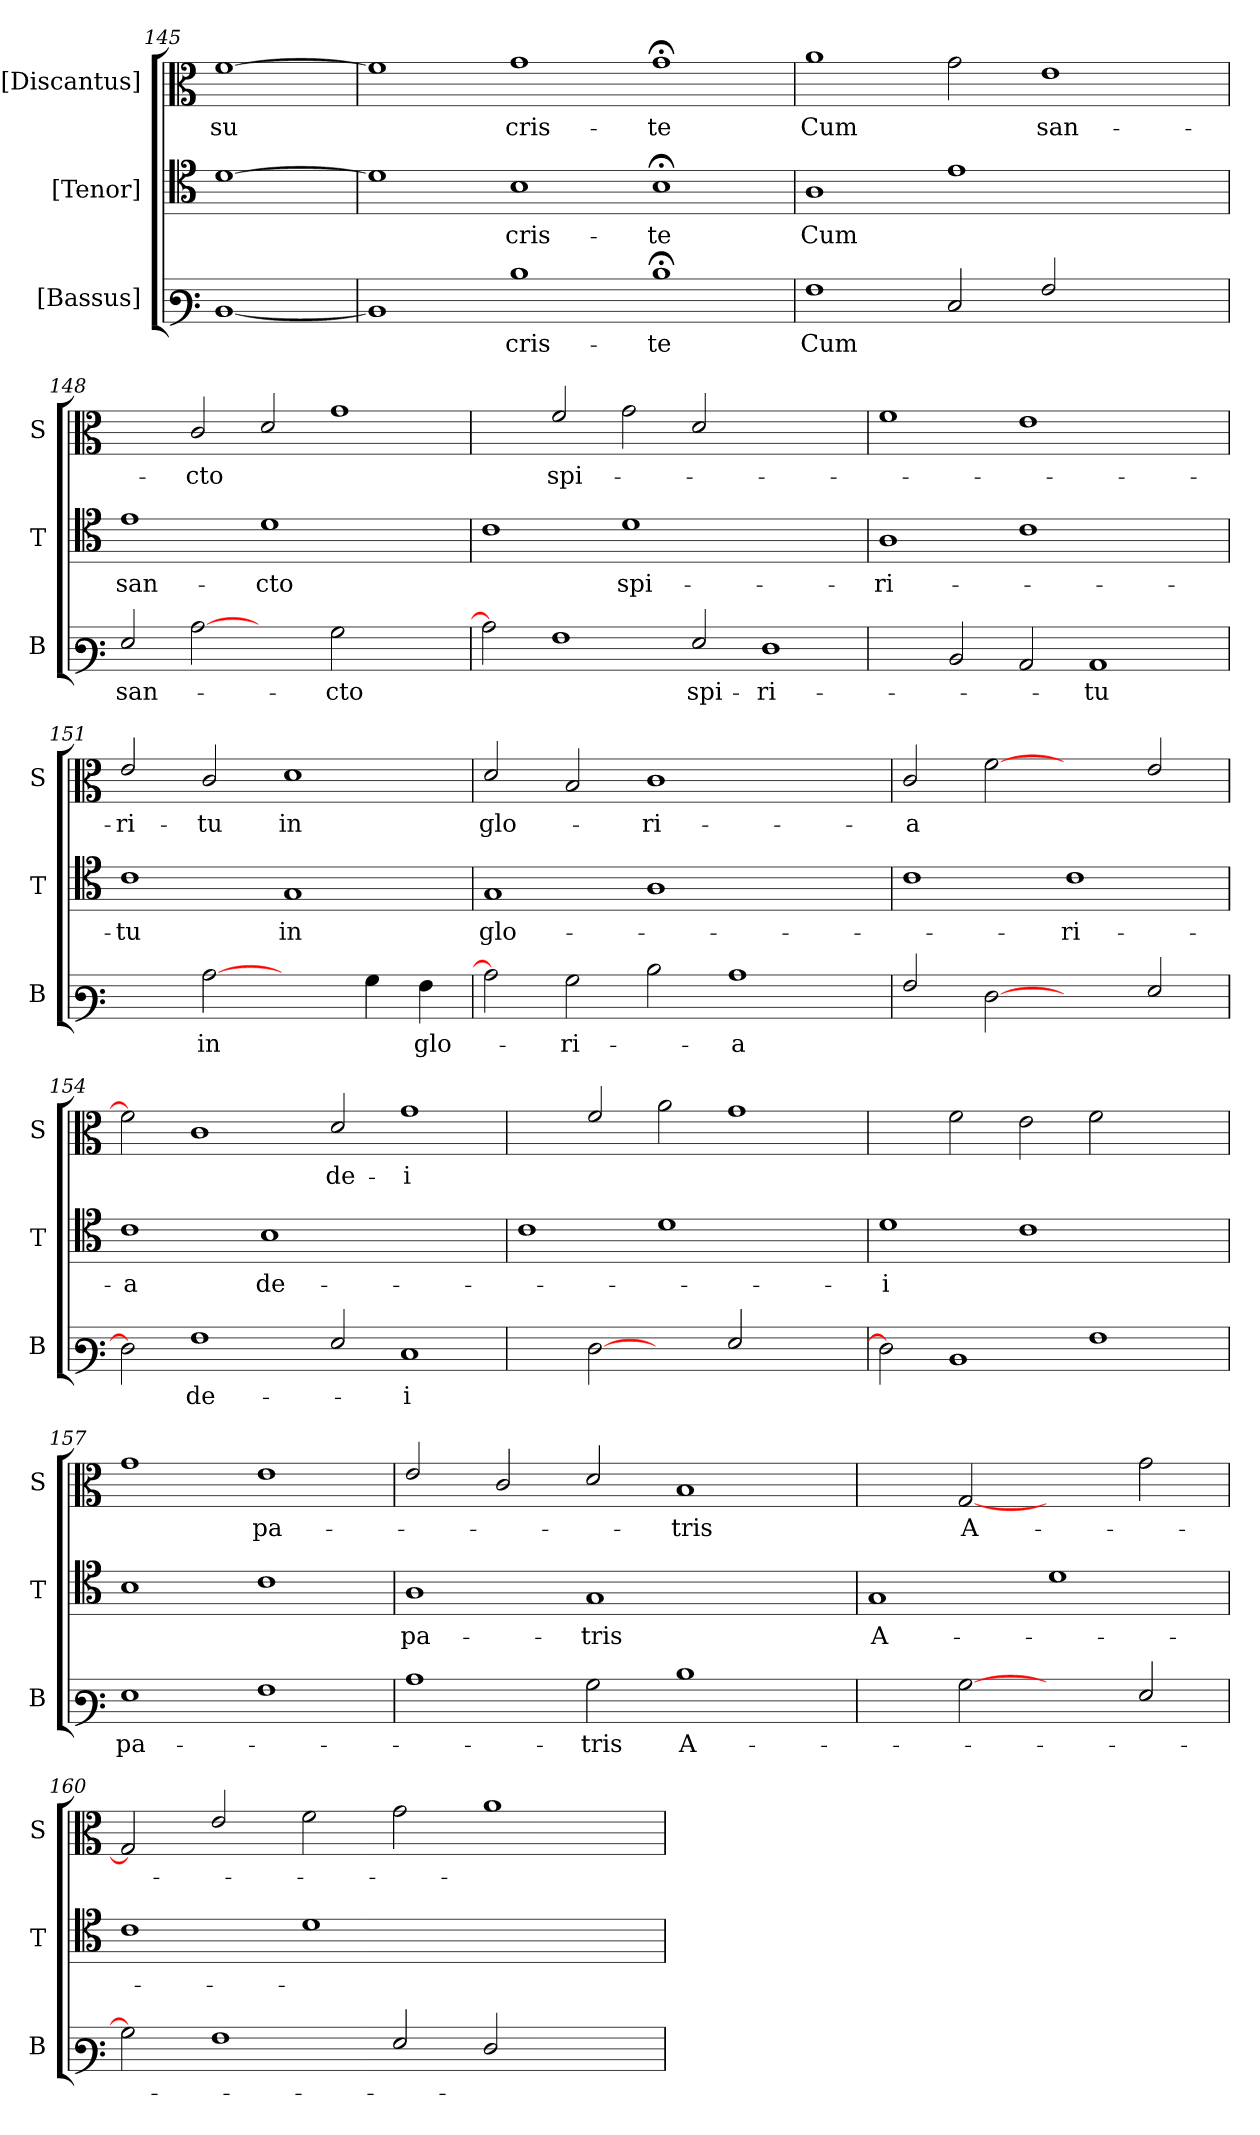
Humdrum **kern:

**kern	**text	**kern	**text	**kern	**text
*part3	*part3	*part2	*part2	*part1	*part1
*staff3	*staff3	*staff2	*staff2	*staff1	*staff1
*I"[Bassus]	*	*I"[Tenor]	*	*I"[Discantus]	*
*I'B	*	*I'T	*	*I'S	*
*clefF3	*	*clefC4	*	*clefC3	*
*k[]	*	*k[]	*	*k[]	*
*C:	*	*C:	*	*C:	*
=145	=145	=145	=145	=145	=145
[1D	.	[1d	.	[1f	-su
=146	=146	=146	=146	=146	=146
1D]	.	1d]	.	1f]	.
1d	cris-	1B	cris-	1g	cris-
1d;<	-te	1B;<	-te	1g;<	-te
=147	=147	=147	=147	=147	=147
1A	Cum	1A	Cum	1a	Cum
2E/	.	1e	.	2g\	.
2A/	.	.	.	1e	san-
2ryy	.	2ryy	.	.	.
=148	=148	=148	=148	=148	=148
2G/	san-	1e	san-	2ryy	.
[2c	.	.	.	2c/	-cto
2ryy	.	1d	-cto	2d/	.
2B\	-cto	.	.	1g	.
2ryy	.	2ryy	.	.	.
=149	=149	=149	=149	=149	=149
2c]	.	1c	.	2ryy	.
1A	.	.	.	2f/	spi-
.	.	1d	spi-	2g\	.
2G/	spi-	.	.	2d/	.
1F	-ri-	1ryy	.	1ryy	.
=150	=150	=150	=150	=150	=150
2ryy	.	1A	-ri-	1f	.
2D/	.	.	.	.	.
2C/	.	1c	.	1e	.
1C	-tu	.	.	.	.
.	.	2ryy	.	2ryy	.
=151	=151	=151	=151	=151	=151
2ryy	.	1c	-tu	2e/	-ri-
[2c	in	.	.	2c/	-tu
2ryy	.	1G	in	1d	in
4B\	.	.	.	.	.
4A\	glo-	.	.	.	.
=152	=152	=152	=152	=152	=152
2c]	.	1G	glo-	2d/	glo-
2B\	-ri-	.	.	2B/	.
2d\	.	1A	.	1c	-ri-
1c	-a	.	.	.	.
.	.	2ryy	.	2ryy	.
=153	=153	=153	=153	=153	=153
2A/	.	1c	.	2c/	-a
[2F	.	.	.	[2f	.
2ryy	.	1c	-ri-	2ryy	.
2G/	.	.	.	2e/	.
=154	=154	=154	=154	=154	=154
2F]	.	1c	-a	2f]	.
1A	de-	.	.	1c	.
.	.	1B	de-	.	.
2G/	.	.	.	2d/	de-
1E	-i	1ryy	.	1g	-i
=155	=155	=155	=155	=155	=155
2ryy	.	1c	.	2ryy	.
[2F	.	.	.	2f/	.
2ryy	.	1d	.	2a\	.
2G/	.	.	.	1g	.
2ryy	.	2ryy	.	.	.
=156	=156	=156	=156	=156	=156
2F]	.	1d	-i	2ryy	.
1D	.	.	.	2f\	.
.	.	1c	.	2e\	.
1A	.	.	.	2f\	.
.	.	2ryy	.	2ryy	.
=157	=157	=157	=157	=157	=157
1G	pa-	1B	.	1g	.
1A	.	1c	.	1e	pa-
=158	=158	=158	=158	=158	=158
1c	.	1A	pa-	2e/	.
.	.	.	.	2c/	.
2B\	-tris	1G	-tris	2d/	.
1d	A-	.	.	1B	-tris
.	.	2ryy	.	.	.
=159	=159	=159	=159	=159	=159
2ryy	.	1G	A-	2ryy	.
[2B	.	.	.	[2G	A-
2ryy	.	1d	.	2ryy	.
2G/	.	.	.	2g\	.
=160	=160	=160	=160	=160	=160
2B]	.	1c	.	2G]	.
1A	.	.	.	2e/	.
.	.	1d	.	2f\	.
2G/	.	.	.	2g\	.
2F/	.	1ryy	.	1a	.
2ryy	.	.	.	.	.
=	=	=	=	=	=
*-	*-	*-	*-	*-	*-
